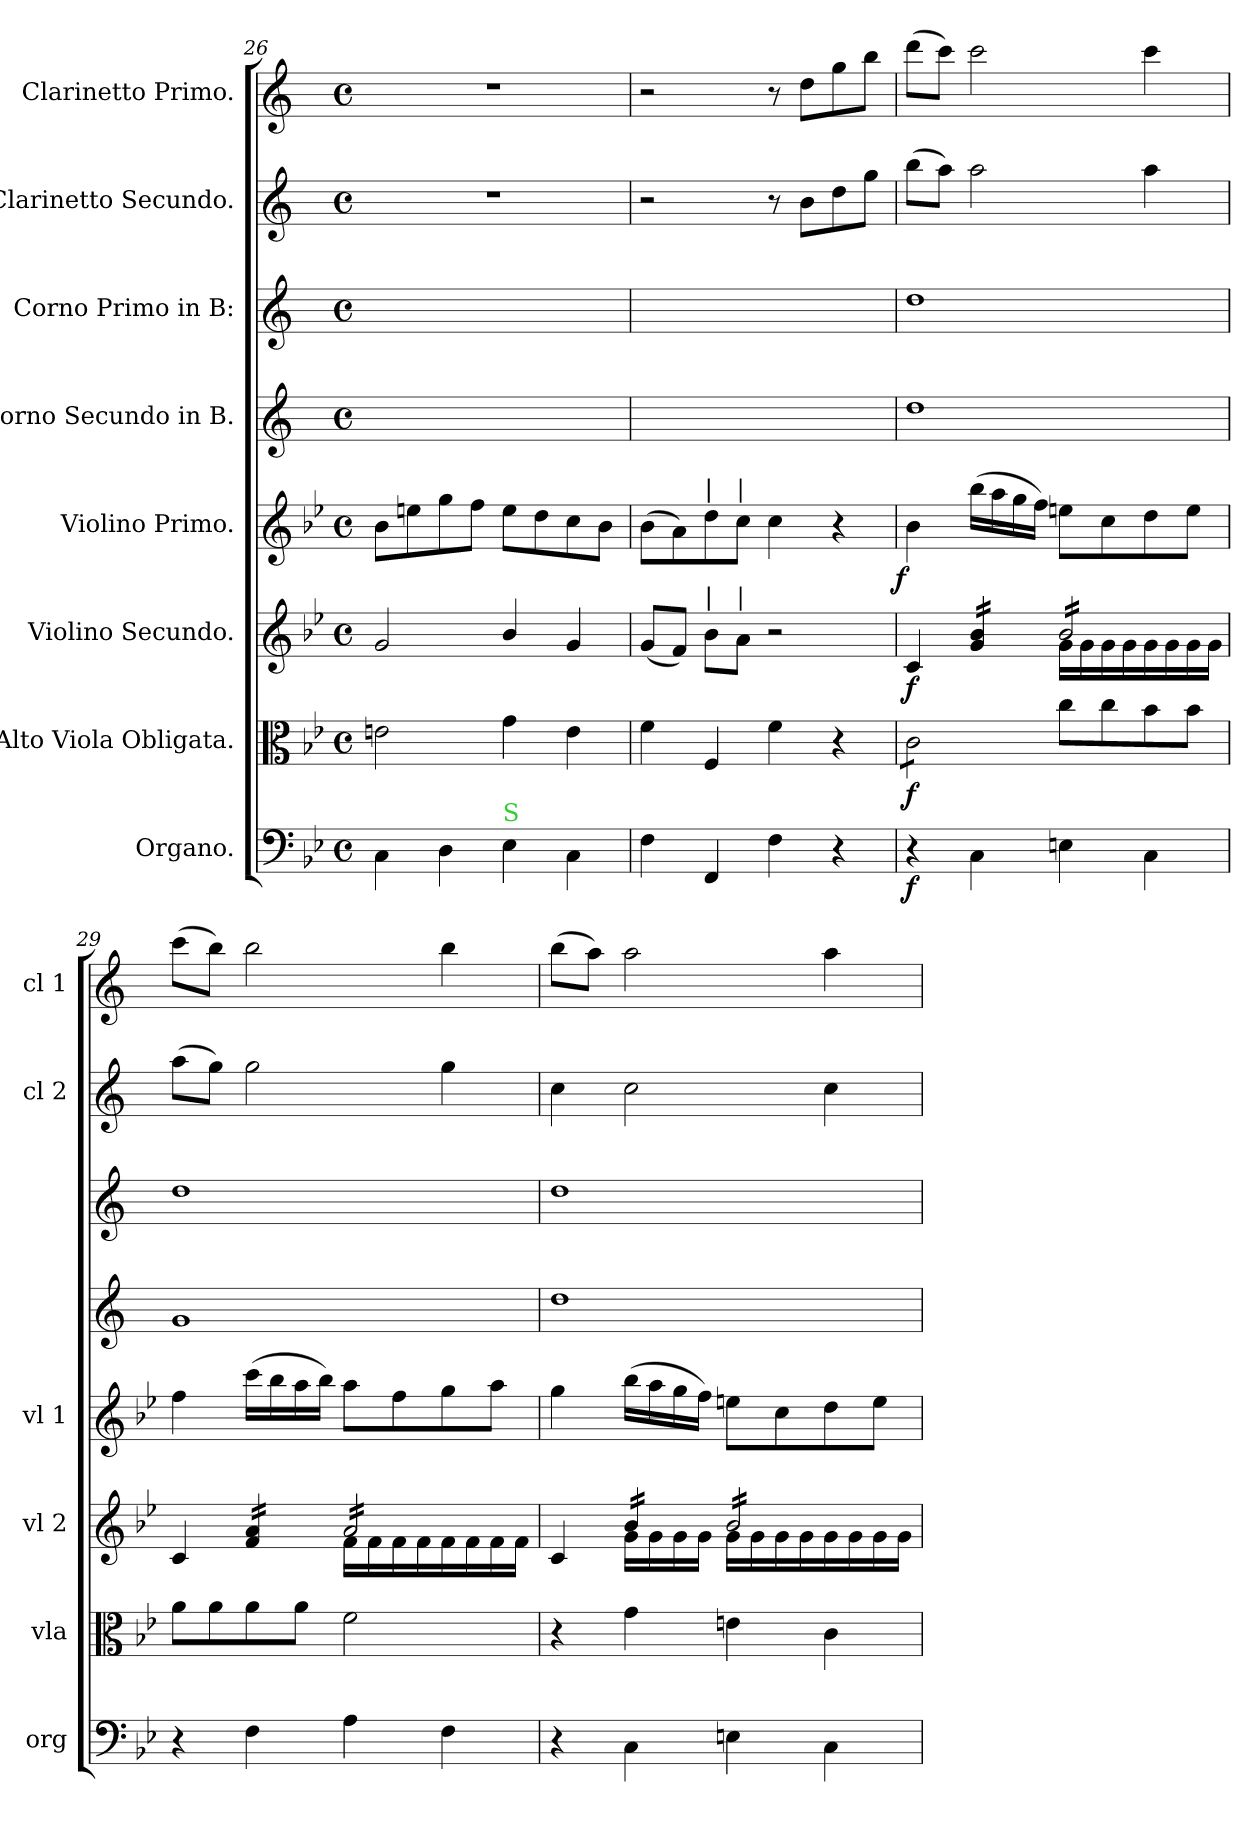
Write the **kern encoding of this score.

**kern	**dynam	**kern	**dynam	**kern	**dynam	**kern	**dynam	**kern	**kern	**kern	**kern
*part8	*part8	*part7	*part7	*part6	*part6	*part5	*part5	*part4	*part3	*part2	*part1
*staff8	*staff8	*staff7	*staff7	*staff6	*staff6	*staff5	*staff5	*staff4	*staff3	*staff2	*staff1
*I"Organo.	*	*I"Alto Viola Obligata.	*	*I"Violino Secundo.	*	*I"Violino Primo.	*	*I"Corno Secundo in B.	*I"Corno Primo in B:	*I"Clarinetto Secundo.	*I"Clarinetto Primo.
*I'org	*	*I'vla	*	*I'vl 2	*	*I'vl 1	*	*	*	*I'cl 2	*I'cl 1
*clefF4	*	*clefC3	*	*clefG2	*	*clefG2	*	*clefG2	*clefG2	*clefG2	*clefG2
*	*	*	*	*	*	*	*	*ITrd1c2	*ITrd1c2	*ITrd1c2	*ITrd1c2
*k[b-e-]	*	*k[b-e-]	*	*k[b-e-]	*	*k[b-e-]	*	*k[b-e-]	*k[b-e-]	*k[b-e-]	*k[b-e-]
*B-:	*	*B-:	*	*B-:	*	*B-:	*	*B-:	*B-:	*B-:	*B-:
*M4/4	*	*M4/4	*	*M4/4	*	*M4/4	*	*M4/4	*M4/4	*M4/4	*M4/4
*met(c)	*	*met(c)	*	*met(c)	*	*met(c)	*	*met(c)	*met(c)	*met(c)	*met(c)
=26	=26	=26	=26	=26	=26	=26	=26	=26	=26	=26	=26
4C\	.	2en\	.	2g/	.	8b-\L	.	1ryy	1ryy	1r	1r
.	.	.	.	.	.	8een\	.	.	.	.	.
4D\	.	.	.	.	.	8gg\	.	.	.	.	.
.	.	.	.	.	.	8ff\J	.	.	.	.	.
!LO:TX:a:color=limegreen:t=S	!	!	!	!	!	!	!	!	!	!	!
4E-\	.	4g\	.	4b-/	.	8ee\L	.	.	.	.	.
.	.	.	.	.	.	8dd\	.	.	.	.	.
4C\	.	4e\	.	4g/	.	8cc\	.	.	.	.	.
.	.	.	.	.	.	8b-\J	.	.	.	.	.
=27	=27	=27	=27	=27	=27	=27	=27	=27	=27	=27	=27
4F\	.	4f\	.	(8g/L	.	(8b-\L	.	1ryy	1ryy	2r	2r
.	.	.	.	8f/J)	.	8a\)	.	.	.	.	.
!	!	!	!	!	!	!LO:TX:a:t=|	!	!	!	!	!
!	!	!	!	!LO:TX:a:t=|	!	!	!	!	!	!	!
4FF/	.	4F/	.	8b-\L	.	8dd\	.	.	.	.	.
!	!	!	!	!	!	!LO:TX:a:t=|	!	!	!	!	!
!	!	!	!	!LO:TX:a:t=|	!	!	!	!	!	!	!
.	.	.	.	8a\J	.	8cc\J	.	.	.	.	.
4F\	.	4f\	.	2r	.	4cc\	.	.	.	8r	8r
.	.	.	.	.	.	.	.	.	.	8a\L	8cc\L
4r	.	4r	.	.	.	4r	.	.	.	8cc\	8ff\
.	.	.	.	.	.	.	.	.	.	8ff\J	8aa\J
=28	=28	=28	=28	=28	=28	=28	=28	=28	=28	=28	=28
*	*	*	*	*^	*	*	*	*	*	*	*
!	!	!	!	!	!	!	!	!LO:DY:rj	!	!	!	!
*	*	*tremolo	*	*	*	*	*	*	*	*	*	*
4r	f	8c\L	f	4c/	2ryy	f	4b-\	f	1cc\	1cc\	(8aa\L	(8ccc\L
.	.	8c\	.	.	.	.	.	.	.	.	8gg\J)	8bb-\J)
*	*	*	*	*tremolo	*	*	*	*	*	*	*	*
4C\	.	8c\	.	16g/ 16b-/LL	.	.	(16bb-\LL	.	.	.	2gg\	2bb-\
.	.	.	.	16g/ 16b-/	.	.	16aa\	.	.	.	.	.
.	.	8c\J	.	16g/ 16b-/	.	.	16gg\	.	.	.	.	.
*	*	*Xtremolo	*	*	*	*	*	*	*	*	*	*
.	.	.	.	16g/ 16b-/JJ	.	.	16ff\JJ)	.	.	.	.	.
4En\	.	8cc\L	.	16b-/LL	16g\LL	.	8een\L	.	.	.	.	.
.	.	.	.	16b-/	16g\	.	.	.	.	.	.	.
.	.	8cc\	.	16b-/	16g\	.	8cc\	.	.	.	.	.
.	.	.	.	16b-/	16g\	.	.	.	.	.	.	.
4C\	.	8b-\	.	16b-/	16g\	.	8dd\	.	.	.	4gg\	4bb-\
.	.	.	.	16b-/	16g\	.	.	.	.	.	.	.
.	.	8b-\J	.	16b-/	16g\	.	8ee\J	.	.	.	.	.
.	.	.	.	16b-/JJ	16g\JJ	.	.	.	.	.	.	.
*	*	*	*	*Xtremolo	*	*	*	*	*	*	*	*
=29	=29	=29	=29	=29	=29	=29	=29	=29	=29	=29	=29	=29
4r	.	8a\L	.	4c/	2ryy	.	4ff\	.	1f/	1cc\	(8gg\L	(8bb-\L
.	.	8a\	.	.	.	.	.	.	.	.	8ff\J)	8aa\J)
*	*	*	*	*tremolo	*	*	*	*	*	*	*	*
4F\	.	8a\	.	16f/ 16a/LL	.	.	(16ccc\LL	.	.	.	2ff\	2aa\
.	.	.	.	16f/ 16a/	.	.	16bb-\	.	.	.	.	.
.	.	8a\J	.	16f/ 16a/	.	.	16aa\	.	.	.	.	.
.	.	.	.	16f/ 16a/JJ	.	.	16bb-\JJ)	.	.	.	.	.
4A\	.	2f\	.	16a/LL	16f\LL	.	8aa\L	.	.	.	.	.
.	.	.	.	16a/	16f\	.	.	.	.	.	.	.
.	.	.	.	16a/	16f\	.	8ff\	.	.	.	.	.
.	.	.	.	16a/	16f\	.	.	.	.	.	.	.
4F\	.	.	.	16a/	16f\	.	8gg\	.	.	.	4ff\	4aa\
.	.	.	.	16a/	16f\	.	.	.	.	.	.	.
.	.	.	.	16a/	16f\	.	8aa\J	.	.	.	.	.
.	.	.	.	16a/JJ	16f\JJ	.	.	.	.	.	.	.
*	*	*	*	*Xtremolo	*	*	*	*	*	*	*	*
=30	=30	=30	=30	=30	=30	=30	=30	=30	=30	=30	=30	=30
4r	.	4r	.	4c/	4ryy	.	4gg\	.	1cc\	1cc\	4b-\	(8aa\L
.	.	.	.	.	.	.	.	.	.	.	.	8gg\J)
*	*	*	*	*tremolo	*	*	*	*	*	*	*	*
4C\	.	4g\	.	16b-/LL	16g\LL	.	(16bb-\LL	.	.	.	2b-\	2gg\
.	.	.	.	16b-/	16g\	.	16aa\	.	.	.	.	.
.	.	.	.	16b-/	16g\	.	16gg\	.	.	.	.	.
.	.	.	.	16b-/JJ	16g\JJ	.	16ff\JJ)	.	.	.	.	.
4En\	.	4en\	.	16b-/LL	16g\LL	.	8een\L	.	.	.	.	.
.	.	.	.	16b-/	16g\	.	.	.	.	.	.	.
.	.	.	.	16b-/	16g\	.	8cc\	.	.	.	.	.
.	.	.	.	16b-/	16g\	.	.	.	.	.	.	.
4C\	.	4c\	.	16b-/	16g\	.	8dd\	.	.	.	4b-\	4gg\
.	.	.	.	16b-/	16g\	.	.	.	.	.	.	.
.	.	.	.	16b-/	16g\	.	8ee\J	.	.	.	.	.
.	.	.	.	16b-/JJ	16g\JJ	.	.	.	.	.	.	.
*	*	*	*	*Xtremolo	*	*	*	*	*	*	*	*
*	*	*	*	*v	*v	*	*	*	*	*	*	*
=	=	=	=	=	=	=	=	=	=	=	=
*-	*-	*-	*-	*-	*-	*-	*-	*-	*-	*-	*-
